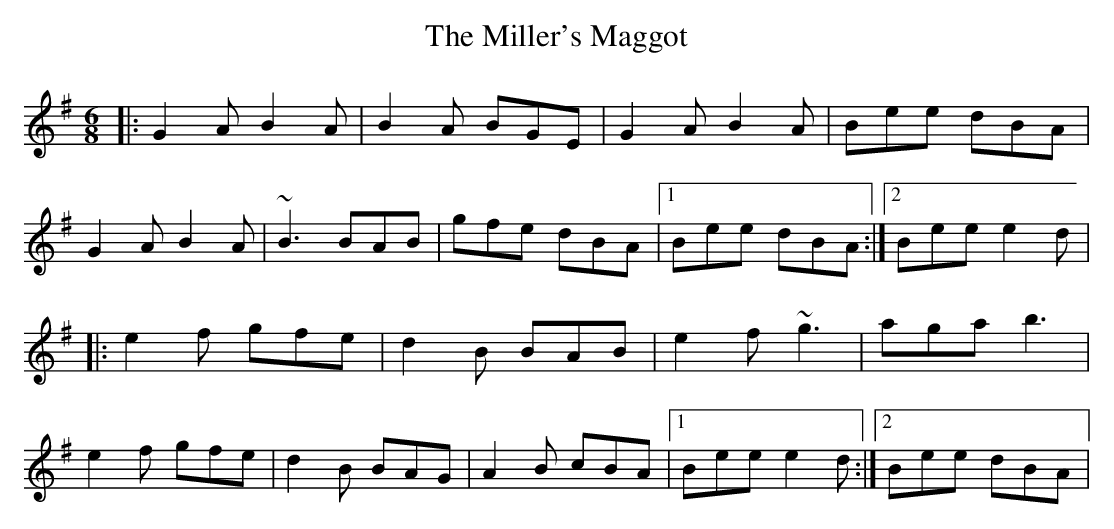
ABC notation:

X:1
T:Miller's Maggot, The
M:6/8
K:G
|: G2A B2A | B2A BGE | G2A B2A | Bee dBA |
G2A B2A | ~B3 BAB | gfe dBA |1 Bee dBA :|2 Bee e2d |
|: e2f gfe | d2B BAB | e2f ~g3 | aga b3 |
e2f gfe | d2B BAG | A2B cBA |1 Bee e2d :|2 Bee dBA |
